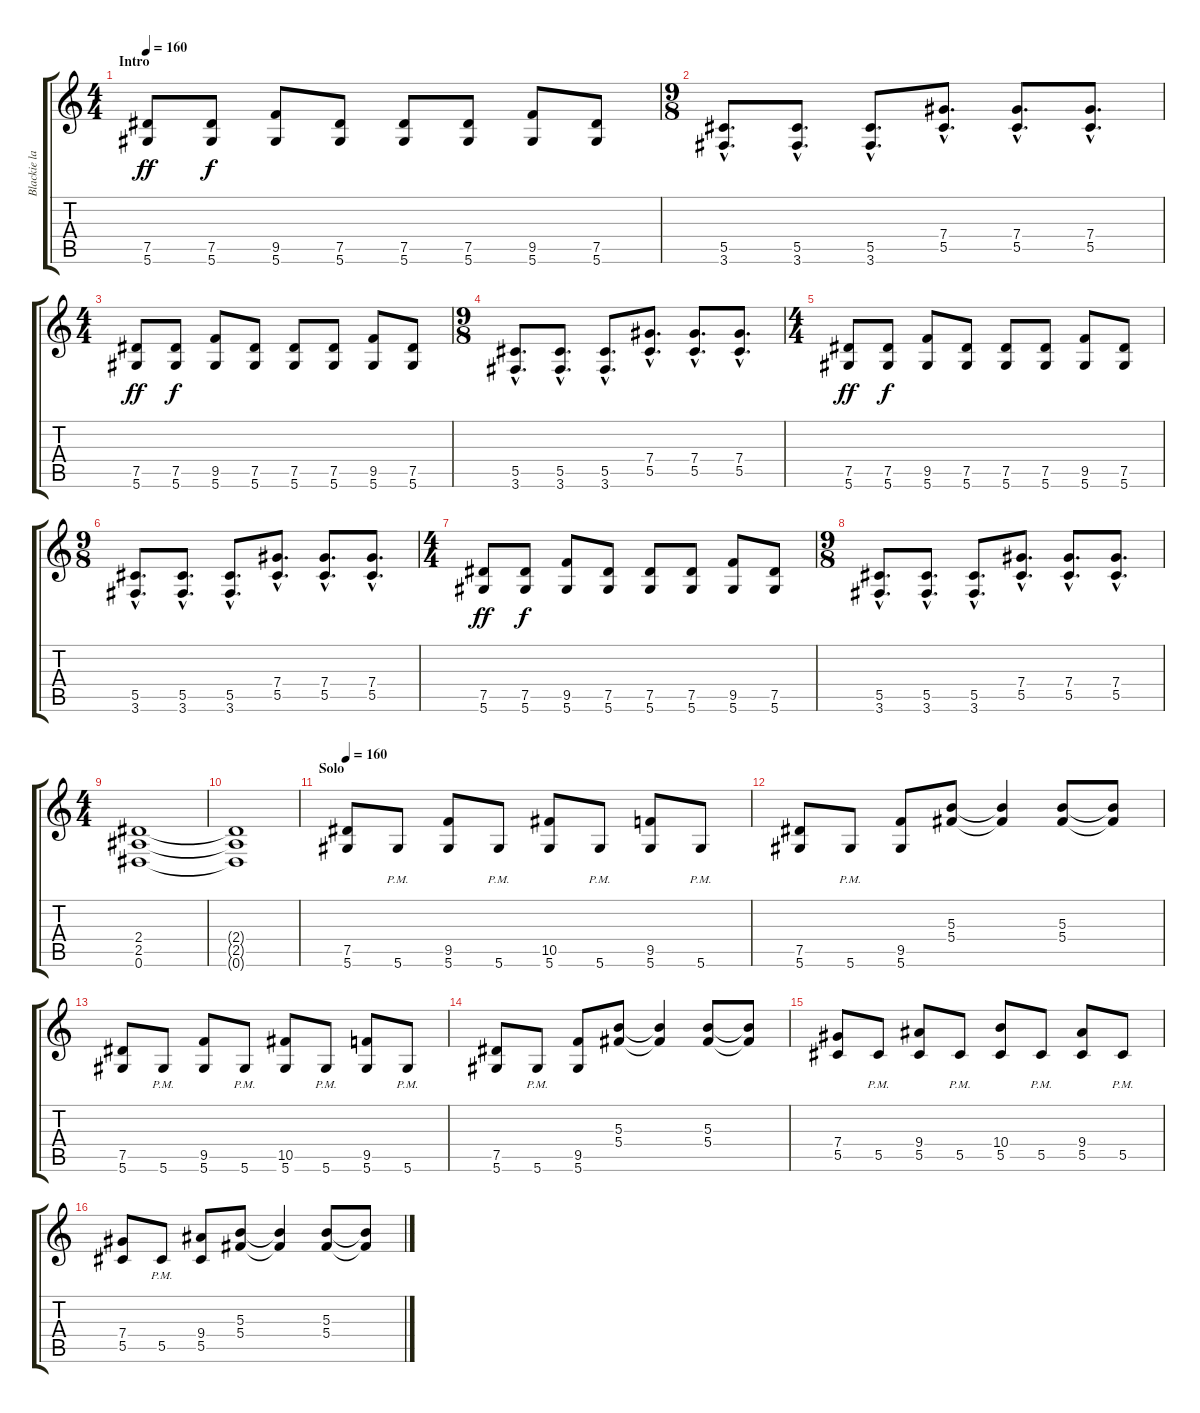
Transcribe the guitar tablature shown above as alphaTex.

\track ("Blackie lawless" "Blackie la") {instrument distortionguitar}
\staff {score tabs}
\tuning (Eb4 Bb3 Gb3 Db3 Ab2 Eb2) {hide}
\ts (4 4)
\section ("" "Intro")
\tempo 160
\clef g2
\ks c
(7.5 5.6).8{dy ff instrument distortionguitar} (7.5 5.6).8{dy f} (9.5 5.6).8 (7.5 5.6).8 (7.5 5.6).8 (7.5 5.6).8 (9.5 5.6).8 (7.5 5.6).8 |
\ts (9 8)
(5.5{hac} 3.6{hac}).8{d} (5.5{hac} 3.6{hac}).8{d} (5.5{hac} 3.6{hac}).8{d} (7.4{hac} 5.5{hac}).8{d} (7.4{hac} 5.5{hac}).8{d} (7.4{hac} 5.5{hac}).8{d} |
\ts (4 4)
(7.5 5.6).8{dy ff} (7.5 5.6).8{dy f} (9.5 5.6).8 (7.5 5.6).8 (7.5 5.6).8 (7.5 5.6).8 (9.5 5.6).8 (7.5 5.6).8 |
\ts (9 8)
(5.5{hac} 3.6{hac}).8{d} (5.5{hac} 3.6{hac}).8{d} (5.5{hac} 3.6{hac}).8{d} (7.4{hac} 5.5{hac}).8{d} (7.4{hac} 5.5{hac}).8{d} (7.4{hac} 5.5{hac}).8{d} |
\ts (4 4)
(7.5 5.6).8{dy ff} (7.5 5.6).8{dy f} (9.5 5.6).8 (7.5 5.6).8 (7.5 5.6).8 (7.5 5.6).8 (9.5 5.6).8 (7.5 5.6).8 |
\ts (9 8)
(5.5{hac} 3.6{hac}).8{d} (5.5{hac} 3.6{hac}).8{d} (5.5{hac} 3.6{hac}).8{d} (7.4{hac} 5.5{hac}).8{d} (7.4{hac} 5.5{hac}).8{d} (7.4{hac} 5.5{hac}).8{d} |
\ts (4 4)
(7.5 5.6).8{dy ff} (7.5 5.6).8{dy f} (9.5 5.6).8 (7.5 5.6).8 (7.5 5.6).8 (7.5 5.6).8 (9.5 5.6).8 (7.5 5.6).8 |
\ts (9 8)
(5.5{hac} 3.6{hac}).8{d} (5.5{hac} 3.6{hac}).8{d} (5.5{hac} 3.6{hac}).8{d} (7.4{hac} 5.5{hac}).8{d} (7.4{hac} 5.5{hac}).8{d} (7.4{hac} 5.5{hac}).8{d} |
\ts (4 4)
(2.4 2.5 0.6).1 |
(2.4{t} 2.5{t} 0.6{t}).1 |
\section ("" "Solo")
\tempo 160
(7.5 5.6).8{volume 9} 5.6{pm}.8 (9.5 5.6).8 5.6{pm}.8 (10.5 5.6).8 5.6{pm}.8 (9.5 5.6).8 5.6{pm}.8 |
(7.5 5.6).8 5.6{pm}.8 (9.5 5.6).8 (5.3 5.4).8 (5.3{t} 5.4{t}).4 (5.3 5.4).8 (5.3{t} 5.4{t}).8 |
(7.5 5.6).8 5.6{pm}.8 (9.5 5.6).8 5.6{pm}.8 (10.5 5.6).8 5.6{pm}.8 (9.5 5.6).8 5.6{pm}.8 |
(7.5 5.6).8 5.6{pm}.8 (9.5 5.6).8 (5.3 5.4).8 (5.3{t} 5.4{t}).4 (5.3 5.4).8 (5.3{t} 5.4{t}).8 |
(7.4 5.5).8 5.5{pm}.8 (9.4 5.5).8 5.5{pm}.8 (10.4 5.5).8 5.5{pm}.8 (9.4 5.5).8 5.5{pm}.8 |
(7.4 5.5).8 5.5{pm}.8 (9.4 5.5).8 (5.3 5.4).8 (5.3{t} 5.4{t}).4 (5.3 5.4).8 (5.3{t} 5.4{t}).8
